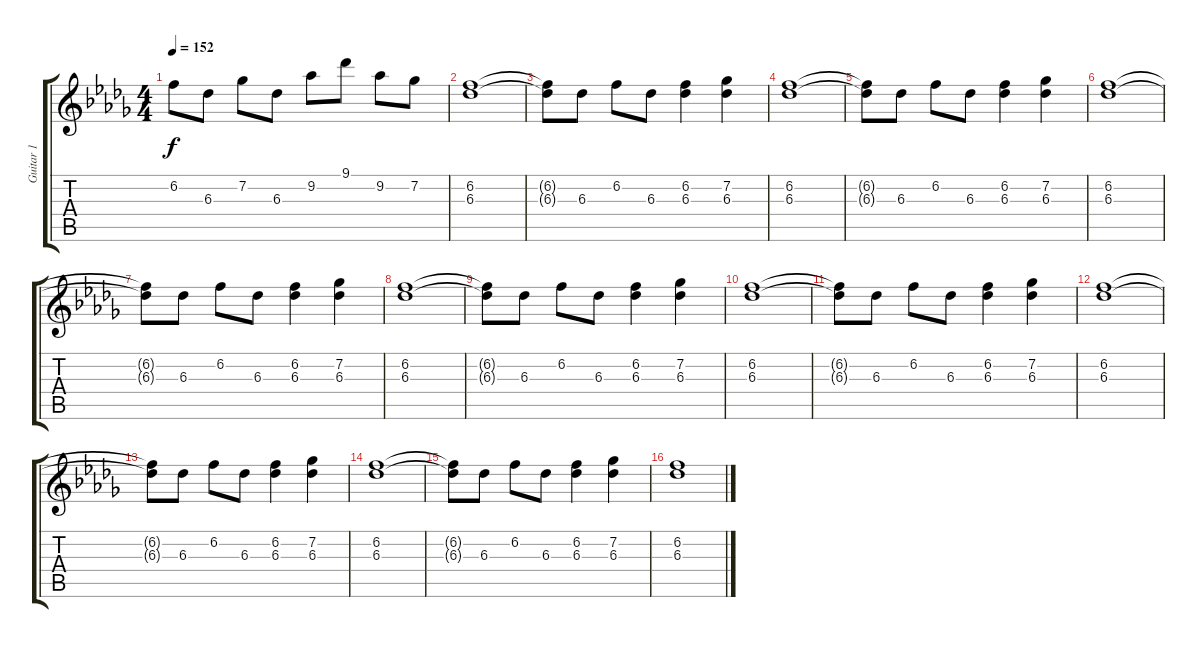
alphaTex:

\track ("Guitar 1" "Guitar 1") {instrument electricguitarclean}
\staff {score tabs}
\tuning (E4 B3 G3 D3 A2 E2) {hide}
\ts (4 4)
\tempo 152
\clef g2
\ks db
6.2.8{dy f} 6.3.8 7.2.8 6.3.8 9.2.8 9.1.8 9.2.8 7.2.8 |
(6.2 6.3).1 |
(6.2{t} 6.3{t}).8 6.3.8 6.2.8 6.3.8 (6.2 6.3).4 (7.2 6.3).4 |
(6.2 6.3).1 |
(6.2{t} 6.3{t}).8 6.3.8 6.2.8 6.3.8 (6.2 6.3).4 (7.2 6.3).4 |
(6.2 6.3).1 |
(6.2{t} 6.3{t}).8 6.3.8 6.2.8 6.3.8 (6.2 6.3).4 (7.2 6.3).4 |
(6.2 6.3).1 |
(6.2{t} 6.3{t}).8 6.3.8 6.2.8 6.3.8 (6.2 6.3).4 (7.2 6.3).4 |
(6.2 6.3).1 |
(6.2{t} 6.3{t}).8 6.3.8 6.2.8 6.3.8 (6.2 6.3).4 (7.2 6.3).4 |
(6.2 6.3).1 |
(6.2{t} 6.3{t}).8 6.3.8 6.2.8 6.3.8 (6.2 6.3).4 (7.2 6.3).4 |
(6.2 6.3).1 |
(6.2{t} 6.3{t}).8 6.3.8 6.2.8 6.3.8 (6.2 6.3).4 (7.2 6.3).4 |
(6.2 6.3).1
